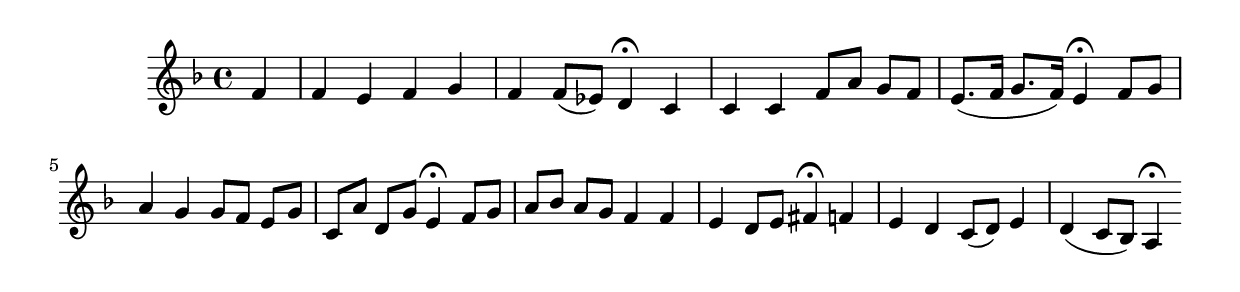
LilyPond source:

\relative c' {
  \key f \major
  \time 4/4

  \partial 4 f4
  f e f g
  f f8[( ees)] d4\fermata c
  c c f8[ a] g[ f]
  e8.[( f16] g8.[ f16]) e4\fermata
  \bar ":|" f8[ g]
  a4 g g8[ f] e[ g]
  c,[ a'] d,[ g] e4\fermata f8[ g]
  a[ bes] a[ g] f4 f
  e d8[ e] fis4\fermata f
  e d c8[( d)] e4
  d4( c8[ bes]) a4\fermata
}